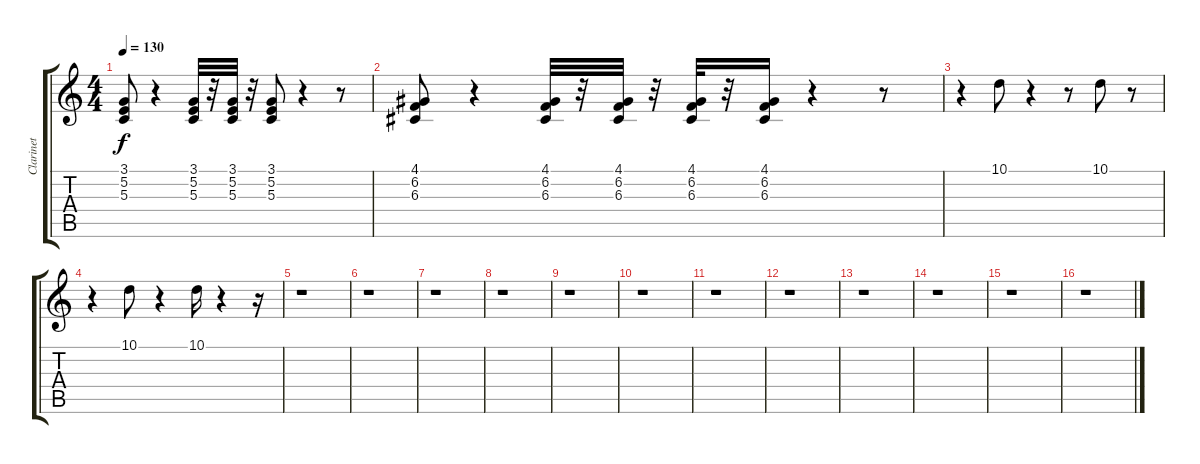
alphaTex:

\track ("Clarinet" "Clarinet") {instrument clarinet}
\staff {score tabs}
\tuning (E4 B3 G3 D3 A2 E2) {hide}
\ts (4 4)
\tempo 130
\clef g2
\ks c
(3.1 5.2 5.3).8{dy f} r.4 (3.1 5.2 5.3).32 r.32 (3.1 5.2 5.3).32 r.32 (3.1 5.2 5.3).8 r.4 r.8 |
(4.1 6.2 6.3).8 r.4 (4.1 6.2 6.3).32 r.32 (4.1 6.2 6.3).32 r.32 (4.1 6.2 6.3).32 r.32 (4.1 6.2 6.3).16 r.4 r.8 |
r.4 10.1.8 r.4 r.8 10.1.8 r.8 |
r.4 10.1.8 r.4 10.1.16 r.4 r.16 |
r.1 |
r.1 |
r.1 |
r.1 |
r.1 |
r.1 |
r.1 |
r.1 |
r.1 |
r.1 |
r.1 |
r.1
